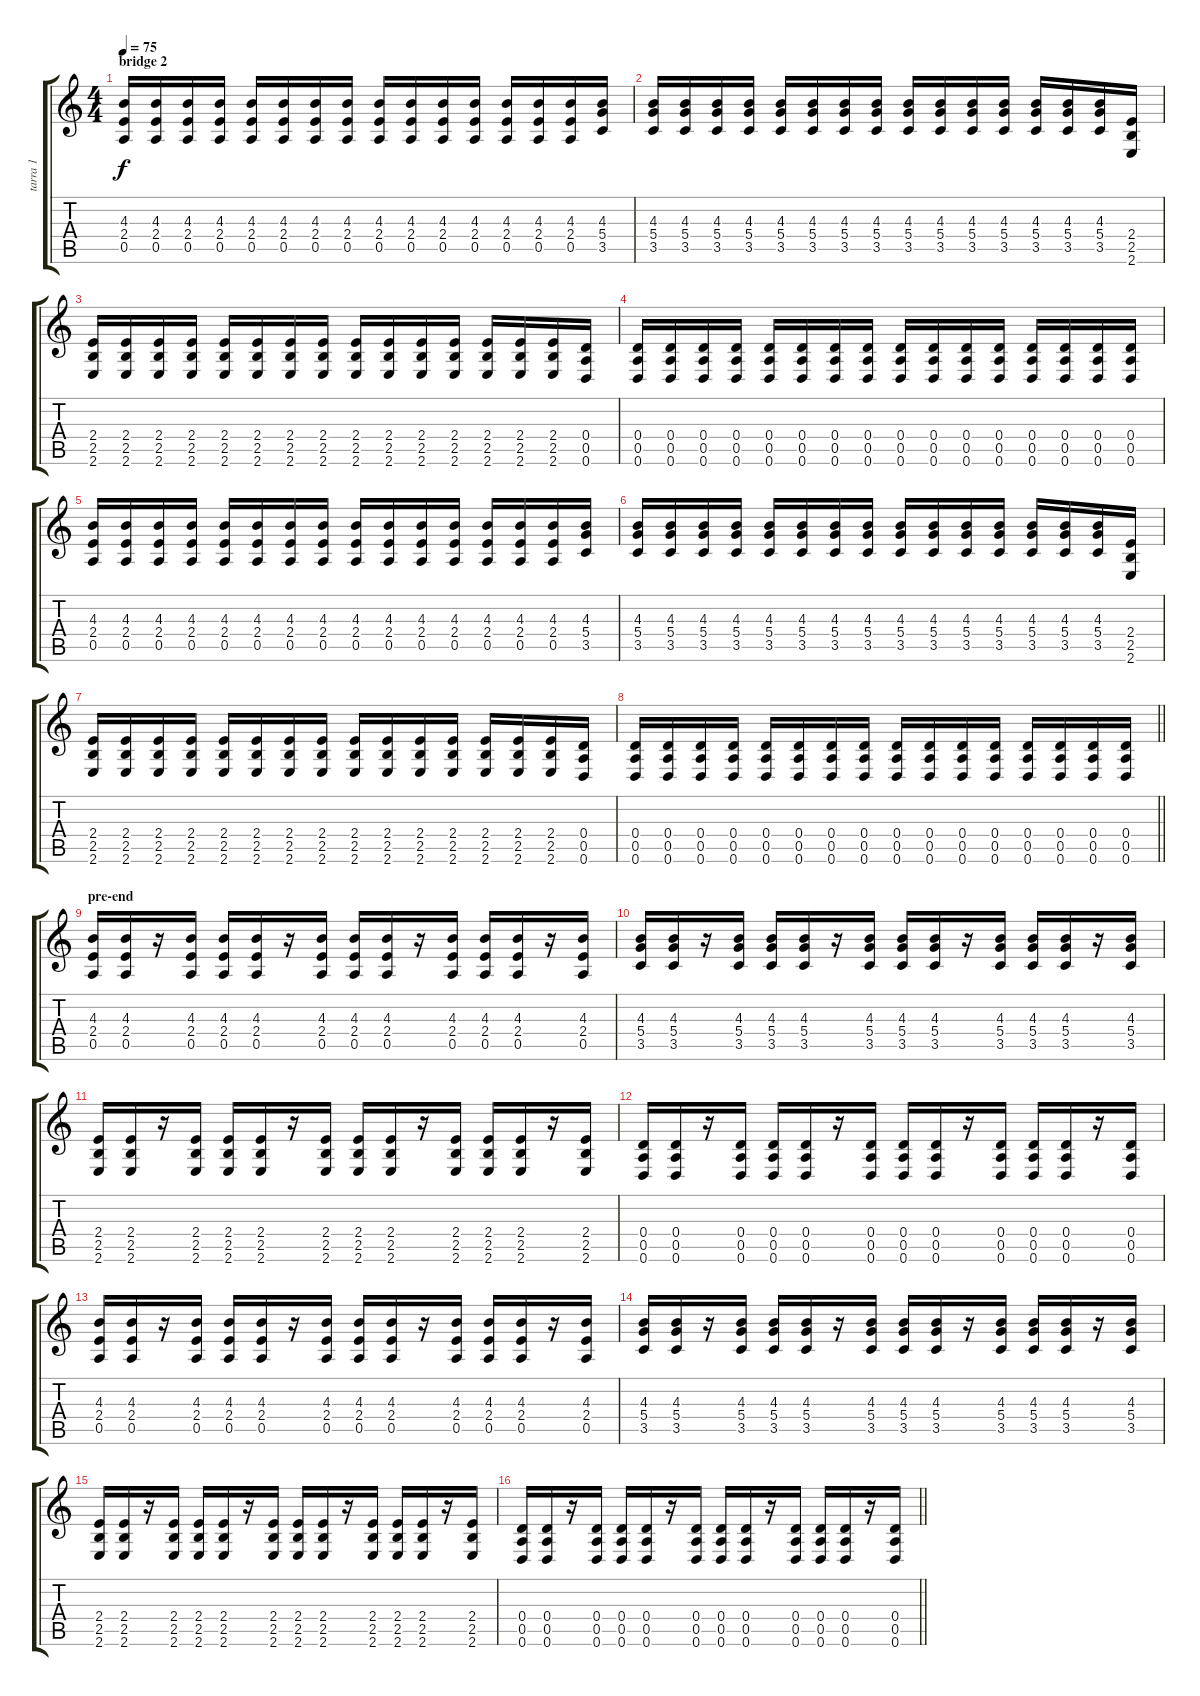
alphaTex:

\track ("tarra 1" "tarra 1") {instrument distortionguitar}
\staff {score tabs}
\tuning (E4 B3 G3 D3 A2 D2) {hide}
\ts (4 4)
\section ("" "bridge 2")
\tempo 75
\clef g2
\ks c
(4.3 2.4 0.5).16{dy f} (4.3 2.4 0.5).16 (4.3 2.4 0.5).16 (4.3 2.4 0.5).16 (4.3 2.4 0.5).16 (4.3 2.4 0.5).16 (4.3 2.4 0.5).16 (4.3 2.4 0.5).16 (4.3 2.4 0.5).16 (4.3 2.4 0.5).16 (4.3 2.4 0.5).16 (4.3 2.4 0.5).16 (4.3 2.4 0.5).16 (4.3 2.4 0.5).16 (4.3 2.4 0.5).16 (4.3 5.4 3.5).16 |
(4.3 5.4 3.5).16 (4.3 5.4 3.5).16 (4.3 5.4 3.5).16 (4.3 5.4 3.5).16 (4.3 5.4 3.5).16 (4.3 5.4 3.5).16 (4.3 5.4 3.5).16 (4.3 5.4 3.5).16 (4.3 5.4 3.5).16 (4.3 5.4 3.5).16 (4.3 5.4 3.5).16 (4.3 5.4 3.5).16 (4.3 5.4 3.5).16 (4.3 5.4 3.5).16 (4.3 5.4 3.5).16 (2.4 2.5 2.6).16 |
(2.4 2.5 2.6).16 (2.4 2.5 2.6).16 (2.4 2.5 2.6).16 (2.4 2.5 2.6).16 (2.4 2.5 2.6).16 (2.4 2.5 2.6).16 (2.4 2.5 2.6).16 (2.4 2.5 2.6).16 (2.4 2.5 2.6).16 (2.4 2.5 2.6).16 (2.4 2.5 2.6).16 (2.4 2.5 2.6).16 (2.4 2.5 2.6).16 (2.4 2.5 2.6).16 (2.4 2.5 2.6).16 (0.4 0.5 0.6).16 |
(0.4 0.5 0.6).16 (0.4 0.5 0.6).16 (0.4 0.5 0.6).16 (0.4 0.5 0.6).16 (0.4 0.5 0.6).16 (0.4 0.5 0.6).16 (0.4 0.5 0.6).16 (0.4 0.5 0.6).16 (0.4 0.5 0.6).16 (0.4 0.5 0.6).16 (0.4 0.5 0.6).16 (0.4 0.5 0.6).16 (0.4 0.5 0.6).16 (0.4 0.5 0.6).16 (0.4 0.5 0.6).16 (0.4 0.5 0.6).16 |
(4.3 2.4 0.5).16 (4.3 2.4 0.5).16 (4.3 2.4 0.5).16 (4.3 2.4 0.5).16 (4.3 2.4 0.5).16 (4.3 2.4 0.5).16 (4.3 2.4 0.5).16 (4.3 2.4 0.5).16 (4.3 2.4 0.5).16 (4.3 2.4 0.5).16 (4.3 2.4 0.5).16 (4.3 2.4 0.5).16 (4.3 2.4 0.5).16 (4.3 2.4 0.5).16 (4.3 2.4 0.5).16 (4.3 5.4 3.5).16 |
(4.3 5.4 3.5).16 (4.3 5.4 3.5).16 (4.3 5.4 3.5).16 (4.3 5.4 3.5).16 (4.3 5.4 3.5).16 (4.3 5.4 3.5).16 (4.3 5.4 3.5).16 (4.3 5.4 3.5).16 (4.3 5.4 3.5).16 (4.3 5.4 3.5).16 (4.3 5.4 3.5).16 (4.3 5.4 3.5).16 (4.3 5.4 3.5).16 (4.3 5.4 3.5).16 (4.3 5.4 3.5).16 (2.4 2.5 2.6).16 |
(2.4 2.5 2.6).16 (2.4 2.5 2.6).16 (2.4 2.5 2.6).16 (2.4 2.5 2.6).16 (2.4 2.5 2.6).16 (2.4 2.5 2.6).16 (2.4 2.5 2.6).16 (2.4 2.5 2.6).16 (2.4 2.5 2.6).16 (2.4 2.5 2.6).16 (2.4 2.5 2.6).16 (2.4 2.5 2.6).16 (2.4 2.5 2.6).16 (2.4 2.5 2.6).16 (2.4 2.5 2.6).16 (0.4 0.5 0.6).16 |
\barLineRight lightlight
(0.4 0.5 0.6).16 (0.4 0.5 0.6).16 (0.4 0.5 0.6).16 (0.4 0.5 0.6).16 (0.4 0.5 0.6).16 (0.4 0.5 0.6).16 (0.4 0.5 0.6).16 (0.4 0.5 0.6).16 (0.4 0.5 0.6).16 (0.4 0.5 0.6).16 (0.4 0.5 0.6).16 (0.4 0.5 0.6).16 (0.4 0.5 0.6).16 (0.4 0.5 0.6).16 (0.4 0.5 0.6).16 (0.4 0.5 0.6).16 |
\section ("" "pre-end")
(4.3 2.4 0.5).16 (4.3 2.4 0.5).16 r.16 (4.3 2.4 0.5).16 (4.3 2.4 0.5).16 (4.3 2.4 0.5).16 r.16 (4.3 2.4 0.5).16 (4.3 2.4 0.5).16 (4.3 2.4 0.5).16 r.16 (4.3 2.4 0.5).16 (4.3 2.4 0.5).16 (4.3 2.4 0.5).16 r.16 (4.3 2.4 0.5).16 |
(4.3 5.4 3.5).16 (4.3 5.4 3.5).16 r.16 (4.3 5.4 3.5).16 (4.3 5.4 3.5).16 (4.3 5.4 3.5).16 r.16 (4.3 5.4 3.5).16 (4.3 5.4 3.5).16 (4.3 5.4 3.5).16 r.16 (4.3 5.4 3.5).16 (4.3 5.4 3.5).16 (4.3 5.4 3.5).16 r.16 (4.3 5.4 3.5).16 |
(2.4 2.5 2.6).16 (2.4 2.5 2.6).16 r.16 (2.4 2.5 2.6).16 (2.4 2.5 2.6).16 (2.4 2.5 2.6).16 r.16 (2.4 2.5 2.6).16 (2.4 2.5 2.6).16 (2.4 2.5 2.6).16 r.16 (2.4 2.5 2.6).16 (2.4 2.5 2.6).16 (2.4 2.5 2.6).16 r.16 (2.4 2.5 2.6).16 |
(0.4 0.5 0.6).16 (0.4 0.5 0.6).16 r.16 (0.4 0.5 0.6).16 (0.4 0.5 0.6).16 (0.4 0.5 0.6).16 r.16 (0.4 0.5 0.6).16 (0.4 0.5 0.6).16 (0.4 0.5 0.6).16 r.16 (0.4 0.5 0.6).16 (0.4 0.5 0.6).16 (0.4 0.5 0.6).16 r.16 (0.4 0.5 0.6).16 |
(4.3 2.4 0.5).16 (4.3 2.4 0.5).16 r.16 (4.3 2.4 0.5).16 (4.3 2.4 0.5).16 (4.3 2.4 0.5).16 r.16 (4.3 2.4 0.5).16 (4.3 2.4 0.5).16 (4.3 2.4 0.5).16 r.16 (4.3 2.4 0.5).16 (4.3 2.4 0.5).16 (4.3 2.4 0.5).16 r.16 (4.3 2.4 0.5).16 |
(4.3 5.4 3.5).16 (4.3 5.4 3.5).16 r.16 (4.3 5.4 3.5).16 (4.3 5.4 3.5).16 (4.3 5.4 3.5).16 r.16 (4.3 5.4 3.5).16 (4.3 5.4 3.5).16 (4.3 5.4 3.5).16 r.16 (4.3 5.4 3.5).16 (4.3 5.4 3.5).16 (4.3 5.4 3.5).16 r.16 (4.3 5.4 3.5).16 |
(2.4 2.5 2.6).16 (2.4 2.5 2.6).16 r.16 (2.4 2.5 2.6).16 (2.4 2.5 2.6).16 (2.4 2.5 2.6).16 r.16 (2.4 2.5 2.6).16 (2.4 2.5 2.6).16 (2.4 2.5 2.6).16 r.16 (2.4 2.5 2.6).16 (2.4 2.5 2.6).16 (2.4 2.5 2.6).16 r.16 (2.4 2.5 2.6).16 |
\barLineRight lightlight
(0.4 0.5 0.6).16 (0.4 0.5 0.6).16 r.16 (0.4 0.5 0.6).16 (0.4 0.5 0.6).16 (0.4 0.5 0.6).16 r.16 (0.4 0.5 0.6).16 (0.4 0.5 0.6).16 (0.4 0.5 0.6).16 r.16 (0.4 0.5 0.6).16 (0.4 0.5 0.6).16 (0.4 0.5 0.6).16 r.16 (0.4 0.5 0.6).16
